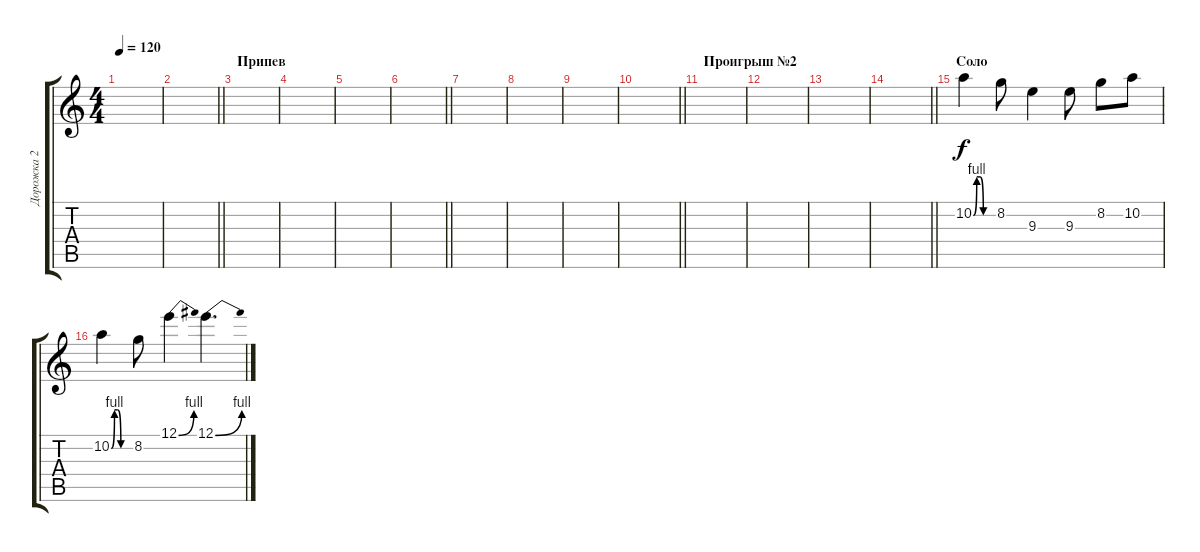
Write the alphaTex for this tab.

\track ("Дорожка 2" "Дорожка 2") {instrument acousticguitarsteel}
\staff {score tabs}
\tuning (E4 B3 G3 D3 A2 E2) {hide}
\ts (4 4)
\tempo 120
\clef g2
\ks c
|
\barLineRight lightlight
|
\section ("" "Припев")
|
|
|
\barLineRight lightlight
|
|
|
|
\barLineRight lightlight
|
\section ("" "Проигрыш №2")
|
|
|
\barLineRight lightlight
|
\section ("" "Соло")
10.2{be (custom 0 0 10 4 20 4 30 0 60 0)}.4 8.2.8 9.3.4 9.3.8 8.2.8 10.2.8 |
10.2{be (custom 0 0 10 4 20 4 30 0 60 0)}.4 8.2.8 12.1{be (bend 0 0 60 4)}.4 12.1{be (bend 0 0 60 4)}.4{d}
